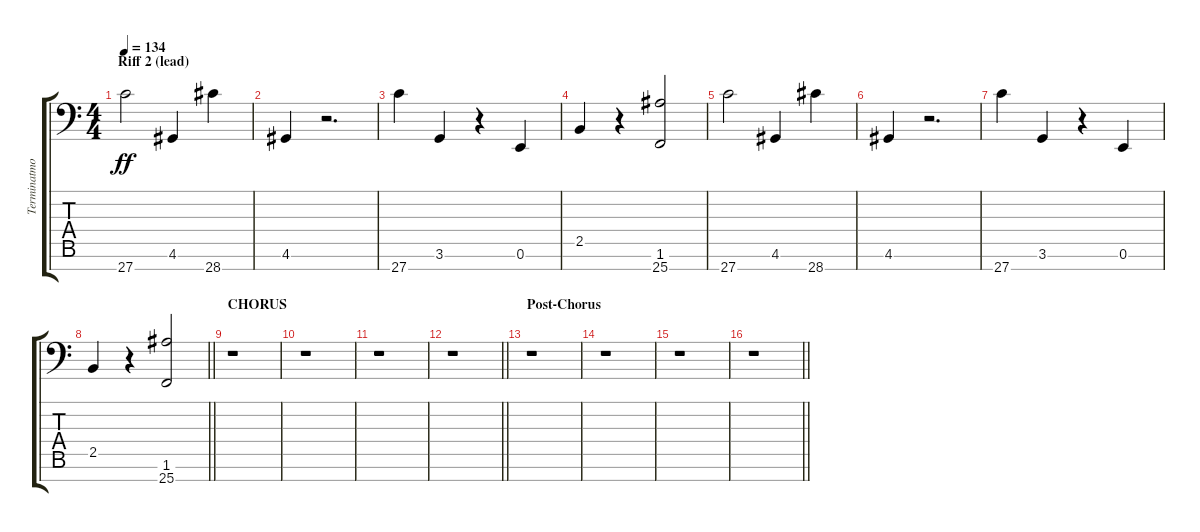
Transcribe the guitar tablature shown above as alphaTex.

\track ("Terminatmos" "Terminatmo") {instrument lead2sawtooth}
\staff {score tabs}
\tuning (C8 B3 G3 D3 A2 E2 A-1) {hide}
\ts (4 4)
\section ("" "Riff 2 (lead)")
\tempo 134
\clef f4
\ks c
27.7.2{dy ff} 4.6.4 28.7.4 |
4.6.4 r.2{d} |
27.7.4 3.6.4 r.4 0.6.4 |
2.5.4 r.4 (1.6 25.7).2 |
27.7.2 4.6.4 28.7.4 |
4.6.4 r.2{d} |
27.7.4 3.6.4 r.4 0.6.4 |
\barLineRight lightlight
2.5.4 r.4 (1.6 25.7).2 |
\section ("" "CHORUS")
r.1 |
r.1 |
r.1 |
\barLineRight lightlight
r.1 |
\section ("" "Post-Chorus")
r.1 |
r.1 |
r.1 |
\barLineRight lightlight
r.1
